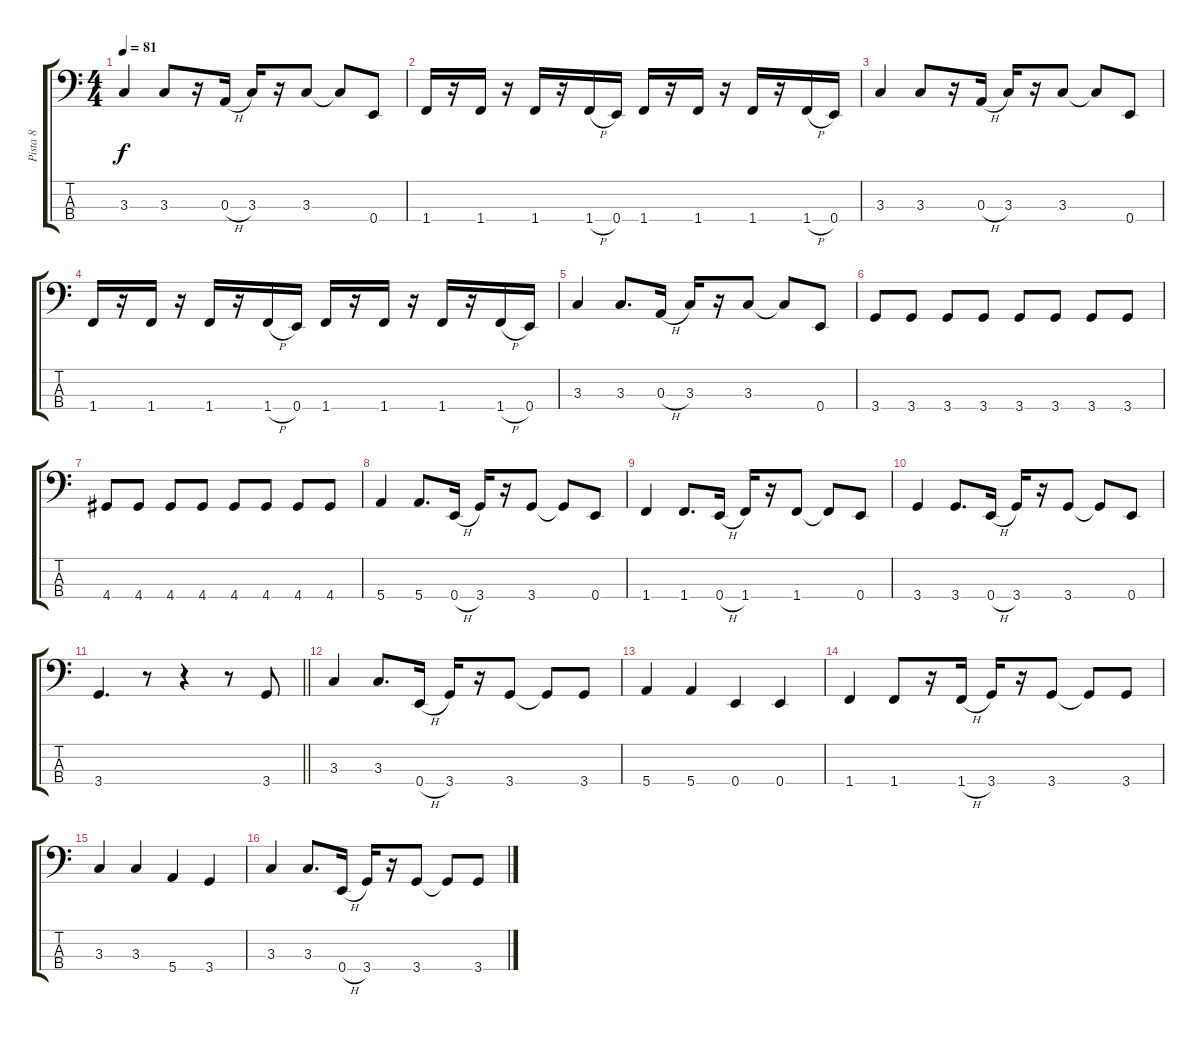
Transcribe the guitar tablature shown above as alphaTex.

\track ("Pista 8" "Pista 8") {instrument electricbassfinger}
\staff {score tabs}
\tuning (G2 D2 A1 E1) {hide}
\ts (4 4)
\tempo 81
\clef f4
\ks c
3.3.4{dy f} 3.3.8 r.16 0.3{h}.16 3.3.16 r.16 3.3.8 3.3{t}.8 0.4.8 |
1.4.16 r.16 1.4.16 r.16 1.4.16 r.16 1.4{h}.16 0.4.16 1.4.16 r.16 1.4.16 r.16 1.4.16 r.16 1.4{h}.16 0.4.16 |
3.3.4 3.3.8 r.16 0.3{h}.16 3.3.16 r.16 3.3.8 3.3{t}.8 0.4.8 |
1.4.16 r.16 1.4.16 r.16 1.4.16 r.16 1.4{h}.16 0.4.16 1.4.16 r.16 1.4.16 r.16 1.4.16 r.16 1.4{h}.16 0.4.16 |
3.3.4 3.3.8{d} 0.3{h}.16 3.3.16 r.16 3.3.8 3.3{t}.8 0.4.8 |
3.4.8 3.4.8 3.4.8 3.4.8 3.4.8 3.4.8 3.4.8 3.4.8 |
4.4.8 4.4.8 4.4.8 4.4.8 4.4.8 4.4.8 4.4.8 4.4.8 |
5.4.4 5.4.8{d} 0.4{h}.16 3.4.16 r.16 3.4.8 3.4{t}.8 0.4.8 |
1.4.4 1.4.8{d} 0.4{h}.16 1.4.16 r.16 1.4.8 1.4{t}.8 0.4.8 |
3.4.4 3.4.8{d} 0.4{h}.16 3.4.16 r.16 3.4.8 3.4{t}.8 0.4.8 |
\barLineRight lightlight
3.4.4{d} r.8 r.4 r.8 3.4.8 |
3.3.4 3.3.8{d} 0.4{h}.16 3.4.16 r.16 3.4.8 3.4{t}.8 3.4.8 |
5.4.4 5.4.4 0.4.4 0.4.4 |
1.4.4 1.4.8 r.16 1.4{h}.16 3.4.16 r.16 3.4.8 3.4{t}.8 3.4.8 |
3.3.4 3.3.4 5.4.4 3.4.4 |
3.3.4 3.3.8{d} 0.4{h}.16 3.4.16 r.16 3.4.8 3.4{t}.8 3.4.8
